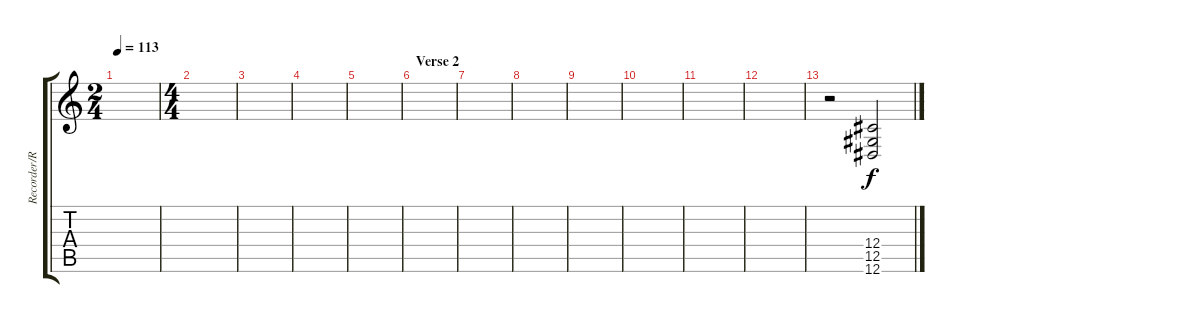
\track ("Recorder/Rev. Cymbal" "Recorder/R") {instrument recorder}
\staff {score tabs}
\tuning (Eb4 Bb3 Gb3 Db3 Ab2 Eb2) {hide}
\ts (2 4)
\tempo 113
\clef g2
\ks c
|
\ts (4 4)
|
|
|
|
\section ("" "Verse 2")
|
|
|
|
|
|
|
r.2 (12.4 12.5 12.6).2{volume 11 balance 8 instrument reversecymbal}
